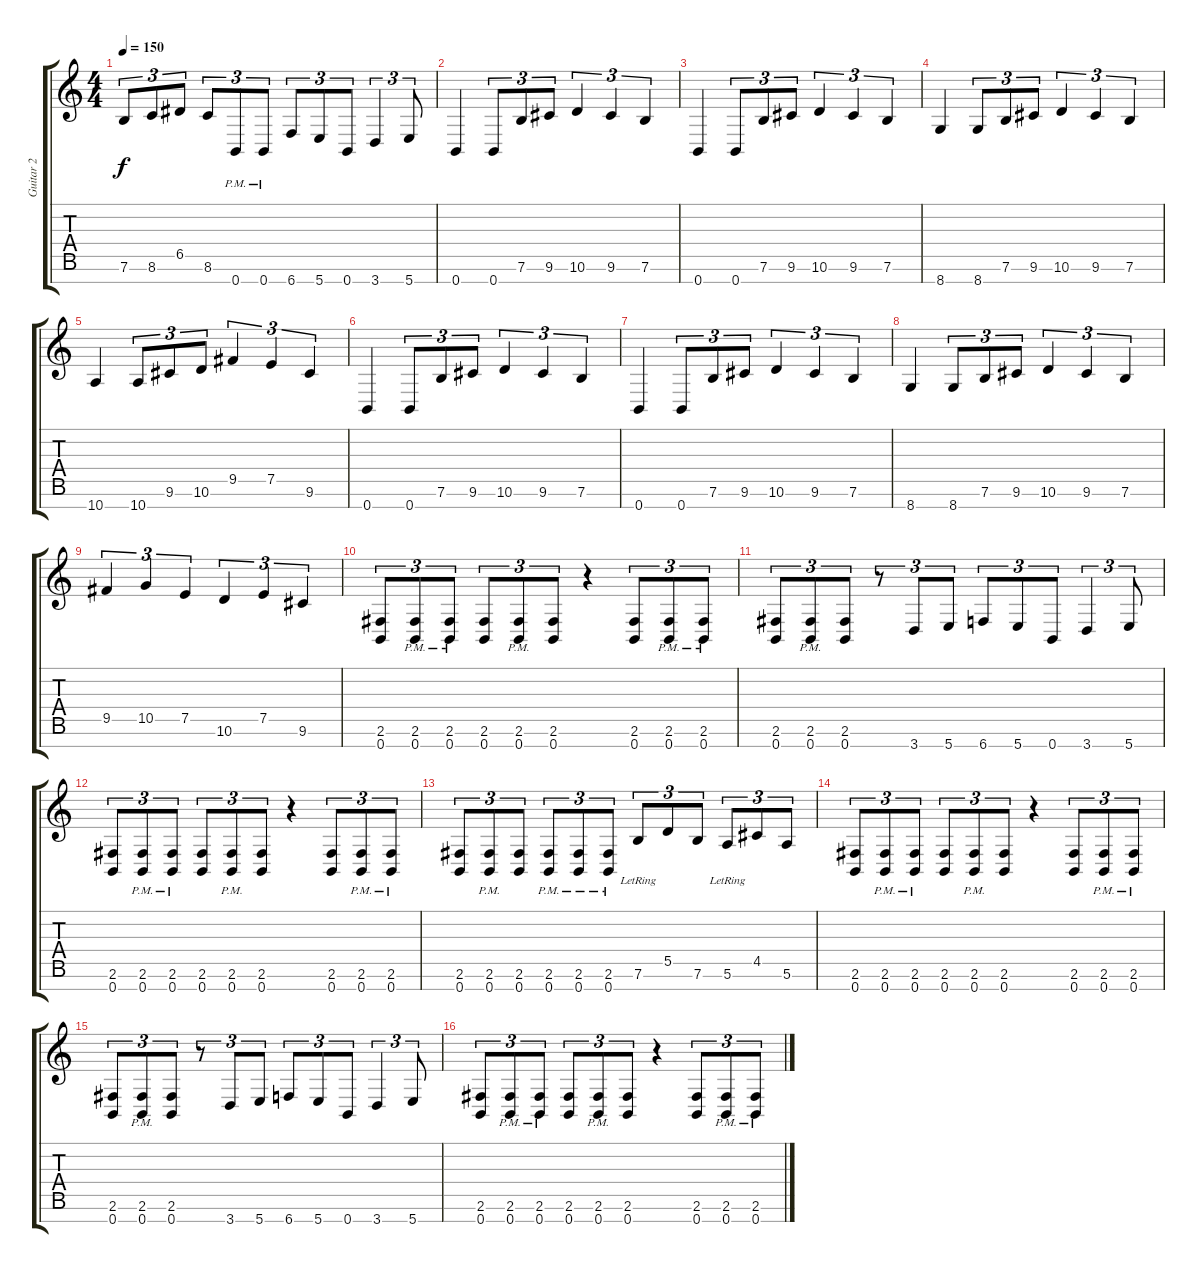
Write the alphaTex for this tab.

\track ("Guitar 2" "Guitar 2") {instrument distortionguitar}
\staff {score tabs}
\tuning (E4 B3 G3 D3 A2 E2 B1) {hide}
\ts (4 4)
\tempo 150
\clef g2
\ks c
7.6.8{tu (3 2) dy f} 8.6.8{tu (3 2)} 6.5.8{tu (3 2)} 8.6.8{tu (3 2)} 0.7{pm}.8{tu (3 2)} 0.7{pm}.8{tu (3 2)} 6.7.8{tu (3 2)} 5.7.8{tu (3 2)} 0.7.8{tu (3 2)} 3.7.4{tu (3 2)} 5.7.8{tu (3 2)} |
0.7.4 0.7.8{tu (3 2)} 7.6.8{tu (3 2)} 9.6.8{tu (3 2)} 10.6.4{tu (3 2)} 9.6.4{tu (3 2)} 7.6.4{tu (3 2)} |
0.7.4 0.7.8{tu (3 2)} 7.6.8{tu (3 2)} 9.6.8{tu (3 2)} 10.6.4{tu (3 2)} 9.6.4{tu (3 2)} 7.6.4{tu (3 2)} |
8.7.4 8.7.8{tu (3 2)} 7.6.8{tu (3 2)} 9.6.8{tu (3 2)} 10.6.4{tu (3 2)} 9.6.4{tu (3 2)} 7.6.4{tu (3 2)} |
10.7.4 10.7.8{tu (3 2)} 9.6.8{tu (3 2)} 10.6.8{tu (3 2)} 9.5.4{tu (3 2)} 7.5.4{tu (3 2)} 9.6.4{tu (3 2)} |
0.7.4 0.7.8{tu (3 2)} 7.6.8{tu (3 2)} 9.6.8{tu (3 2)} 10.6.4{tu (3 2)} 9.6.4{tu (3 2)} 7.6.4{tu (3 2)} |
0.7.4 0.7.8{tu (3 2)} 7.6.8{tu (3 2)} 9.6.8{tu (3 2)} 10.6.4{tu (3 2)} 9.6.4{tu (3 2)} 7.6.4{tu (3 2)} |
8.7.4 8.7.8{tu (3 2)} 7.6.8{tu (3 2)} 9.6.8{tu (3 2)} 10.6.4{tu (3 2)} 9.6.4{tu (3 2)} 7.6.4{tu (3 2)} |
9.5.4{tu (3 2)} 10.5.4{tu (3 2)} 7.5.4{tu (3 2)} 10.6.4{tu (3 2)} 7.5.4{tu (3 2)} 9.6.4{tu (3 2)} |
(2.6 0.7).8{tu (3 2)} (2.6{pm} 0.7{pm}).8{tu (3 2)} (2.6{pm} 0.7{pm}).8{tu (3 2)} (2.6 0.7).8{tu (3 2)} (2.6{pm} 0.7{pm}).8{tu (3 2)} (2.6 0.7).8{tu (3 2)} r.4 (2.6 0.7).8{tu (3 2)} (2.6{pm} 0.7{pm}).8{tu (3 2)} (2.6{pm} 0.7{pm}).8{tu (3 2)} |
(2.6 0.7).8{tu (3 2)} (2.6{pm} 0.7{pm}).8{tu (3 2)} (2.6 0.7).8{tu (3 2)} r.8{tu (3 2)} 3.7.8{tu (3 2)} 5.7.8{tu (3 2)} 6.7.8{tu (3 2)} 5.7.8{tu (3 2)} 0.7.8{tu (3 2)} 3.7.4{tu (3 2)} 5.7.8{tu (3 2)} |
(2.6 0.7).8{tu (3 2)} (2.6{pm} 0.7{pm}).8{tu (3 2)} (2.6{pm} 0.7{pm}).8{tu (3 2)} (2.6 0.7).8{tu (3 2)} (2.6{pm} 0.7{pm}).8{tu (3 2)} (2.6 0.7).8{tu (3 2)} r.4 (2.6 0.7).8{tu (3 2)} (2.6{pm} 0.7{pm}).8{tu (3 2)} (2.6{pm} 0.7{pm}).8{tu (3 2)} |
(2.6 0.7).8{tu (3 2)} (2.6{pm} 0.7{pm}).8{tu (3 2)} (2.6 0.7).8{tu (3 2)} (2.6{pm} 0.7{pm}).8{tu (3 2)} (2.6{pm} 0.7{pm}).8{tu (3 2)} (2.6{pm} 0.7{pm}).8{tu (3 2)} 7.6{lr}.8{tu (3 2)} 5.5.8{tu (3 2)} 7.6.8{tu (3 2)} 5.6{lr}.8{tu (3 2)} 4.5.8{tu (3 2)} 5.6.8{tu (3 2)} |
(2.6 0.7).8{tu (3 2)} (2.6{pm} 0.7{pm}).8{tu (3 2)} (2.6{pm} 0.7{pm}).8{tu (3 2)} (2.6 0.7).8{tu (3 2)} (2.6{pm} 0.7{pm}).8{tu (3 2)} (2.6 0.7).8{tu (3 2)} r.4 (2.6 0.7).8{tu (3 2)} (2.6{pm} 0.7{pm}).8{tu (3 2)} (2.6{pm} 0.7{pm}).8{tu (3 2)} |
(2.6 0.7).8{tu (3 2)} (2.6{pm} 0.7{pm}).8{tu (3 2)} (2.6 0.7).8{tu (3 2)} r.8{tu (3 2)} 3.7.8{tu (3 2)} 5.7.8{tu (3 2)} 6.7.8{tu (3 2)} 5.7.8{tu (3 2)} 0.7.8{tu (3 2)} 3.7.4{tu (3 2)} 5.7.8{tu (3 2)} |
(2.6 0.7).8{tu (3 2)} (2.6{pm} 0.7{pm}).8{tu (3 2)} (2.6{pm} 0.7{pm}).8{tu (3 2)} (2.6 0.7).8{tu (3 2)} (2.6{pm} 0.7{pm}).8{tu (3 2)} (2.6 0.7).8{tu (3 2)} r.4 (2.6 0.7).8{tu (3 2)} (2.6{pm} 0.7{pm}).8{tu (3 2)} (2.6{pm} 0.7{pm}).8{tu (3 2)}
